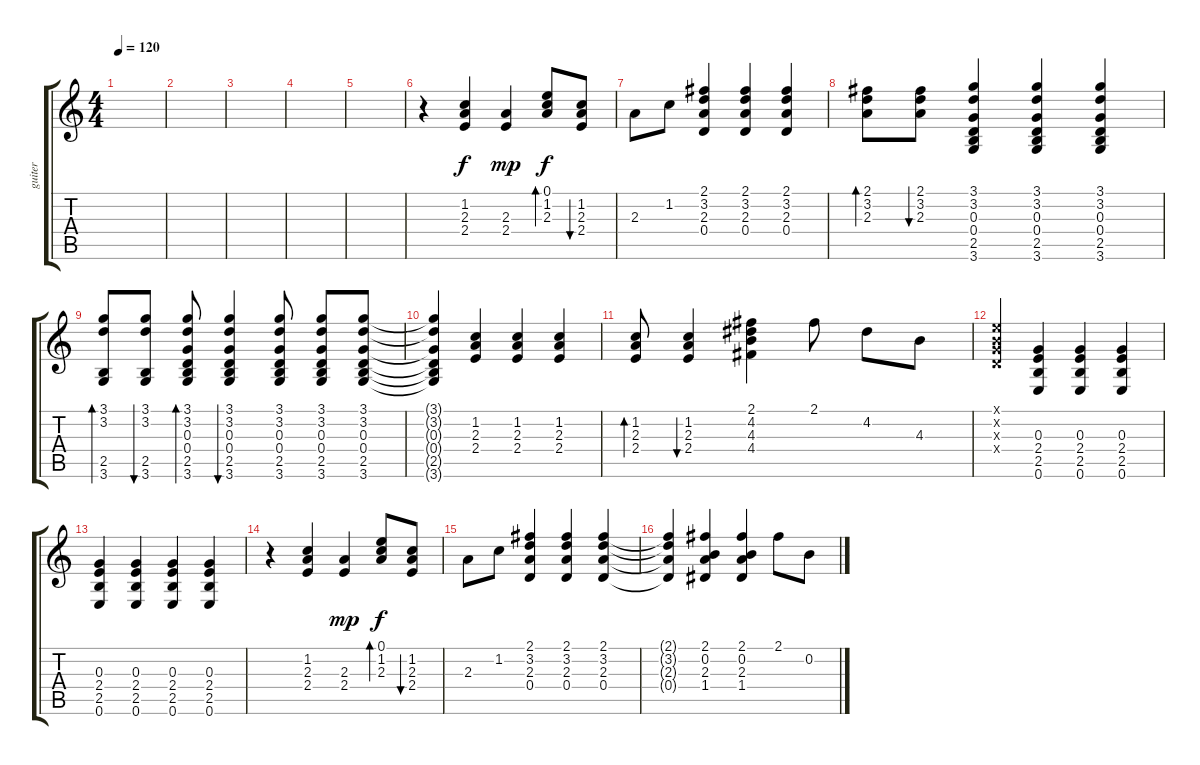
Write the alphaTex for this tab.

\track ("guiter" "guiter") {instrument acousticguitarsteel}
\staff {score tabs}
\tuning (E4 B3 G3 D3 A2 E2) {hide}
\ts (4 4)
\tempo 120
\clef g2
\ks c
|
|
|
|
|
r.4 (1.2 2.3 2.4).4 (2.3 2.4).4{dy mp} (0.1 1.2 2.3).8{bd 120 dy f} (1.2 2.3 2.4).8{bu 120} |
2.3.8 1.2.8 (2.1 3.2 2.3 0.4).4 (2.1 3.2 2.3 0.4).4 (2.1 3.2 2.3 0.4).4 |
(2.1 3.2 2.3).8{bd 60} (2.1 3.2 2.3).8{bu 60} (3.1 3.2 0.3 0.4 2.5 3.6).4 (3.1 3.2 0.3 0.4 2.5 3.6).4 (3.1 3.2 0.3 0.4 2.5 3.6).4 |
(3.1 3.2 2.5 3.6).8{bd 60} (3.1 3.2 2.5 3.6).8{bu 60} (3.1 3.2 0.3 0.4 2.5 3.6).8{bd 60} (3.1 3.2 0.3 0.4 2.5 3.6).4{bu 60} (3.1 3.2 0.3 0.4 2.5 3.6).8 (3.1 3.2 0.3 0.4 2.5 3.6).8 (3.1 3.2 0.3 0.4 2.5 3.6).8 |
(3.1{t} 3.2{t} 0.3{t} 0.4{t} 2.5{t} 3.6{t}).4 (1.2 2.3 2.4).4 (1.2 2.3 2.4).4 (1.2 2.3 2.4).4 |
(1.2 2.3 2.4).8{bd 60} (1.2 2.3 2.4).4{bu 60} (2.1 4.2 4.3 4.4).4 2.1.8 4.2.8 4.3.8 |
(0.1{x} 0.2{x} 0.3{x} 0.4{x}).4 (0.3 2.4 2.5 0.6).4 (0.3 2.4 2.5 0.6).4 (0.3 2.4 2.5 0.6).4 |
(0.3 2.4 2.5 0.6).4 (0.3 2.4 2.5 0.6).4 (0.3 2.4 2.5 0.6).4 (0.3 2.4 2.5 0.6).4 |
r.4 (1.2 2.3 2.4).4 (2.3 2.4).4{dy mp} (0.1 1.2 2.3).8{bd 120 dy f} (1.2 2.3 2.4).8{bu 120} |
2.3.8 1.2.8 (2.1 3.2 2.3 0.4).4 (2.1 3.2 2.3 0.4).4 (2.1 3.2 2.3 0.4).4 |
(2.1{t} 3.2{t} 2.3{t} 0.4{t}).4 (2.1 0.2 2.3 1.4).4 (2.1 0.2 2.3 1.4).4 2.1.8 0.2.8
